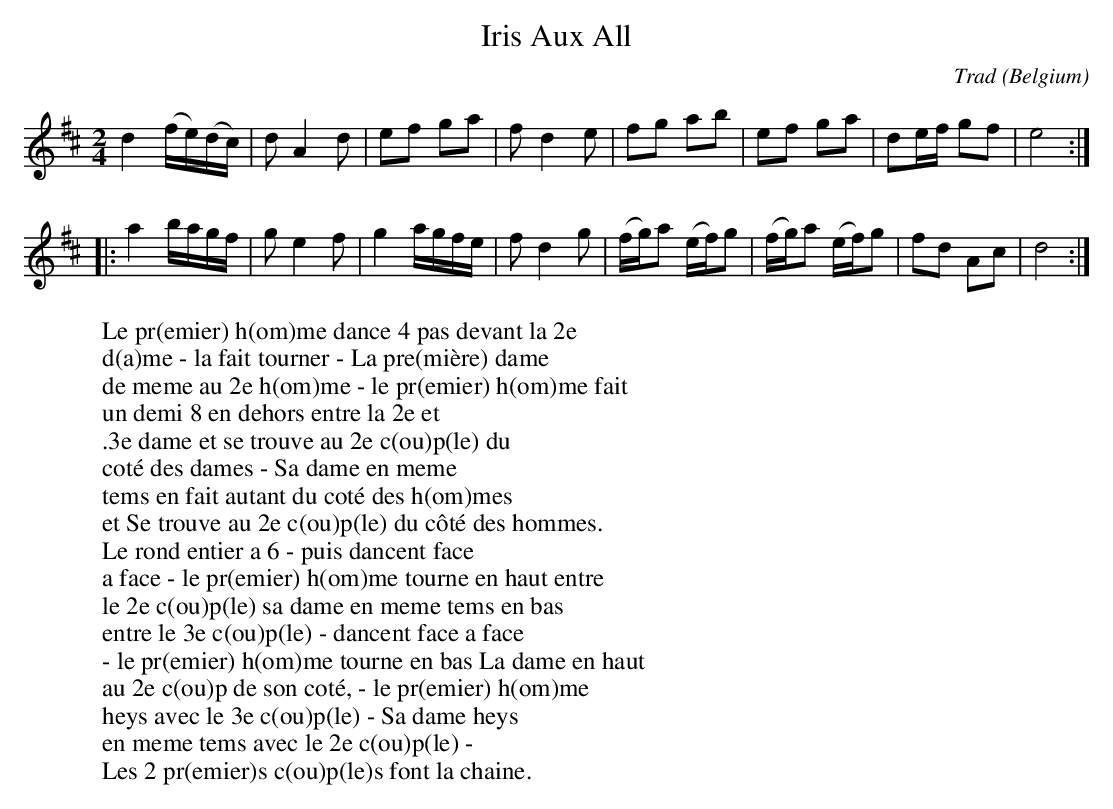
X:1
T:Iris Aux All
C:Trad
O:Belgium
M:2/4
L:1/16
K:Dmaj
d4 (fe)(dc)|d2 A4 d2|e2f2 g2a2|f2 d4 e2|f2g2 a2b2|e2f2 g2a2|d2ef g2f2|e8:|
|:a4bagf|g2 e4 f2|g4 agfe|f2 d4 g2|(fg)a2 (ef)g2|(fg)a2 (ef)g2|f2d2 A2c2|d8:|]
W:Le pr(emier) h(om)me dance 4 pas devant la 2e
W:d(a)me - la fait tourner - La pre(mière) dame
W:de meme au 2e h(om)me - le pr(emier) h(om)me fait
W:un demi 8 en dehors entre la 2e et
W:.3e dame et se trouve au 2e c(ou)p(le) du
W:coté des dames - Sa dame en meme
W:tems en fait autant du coté des h(om)mes
W:et Se trouve au 2e c(ou)p(le) du côté des hommes.
W:Le rond entier a 6 - puis dancent face
W:a face - le pr(emier) h(om)me tourne en haut entre
W:le 2e c(ou)p(le) sa dame en meme tems en bas
W:entre le 3e c(ou)p(le) - dancent face a face
W:- le pr(emier) h(om)me tourne en bas La dame en haut
W:au 2e c(ou)p de son coté, - le pr(emier) h(om)me
W:heys avec le 3e c(ou)p(le) - Sa dame heys
W:en meme tems avec le 2e c(ou)p(le) -
W:Les 2 pr(emier)s c(ou)p(le)s font la chaine.
